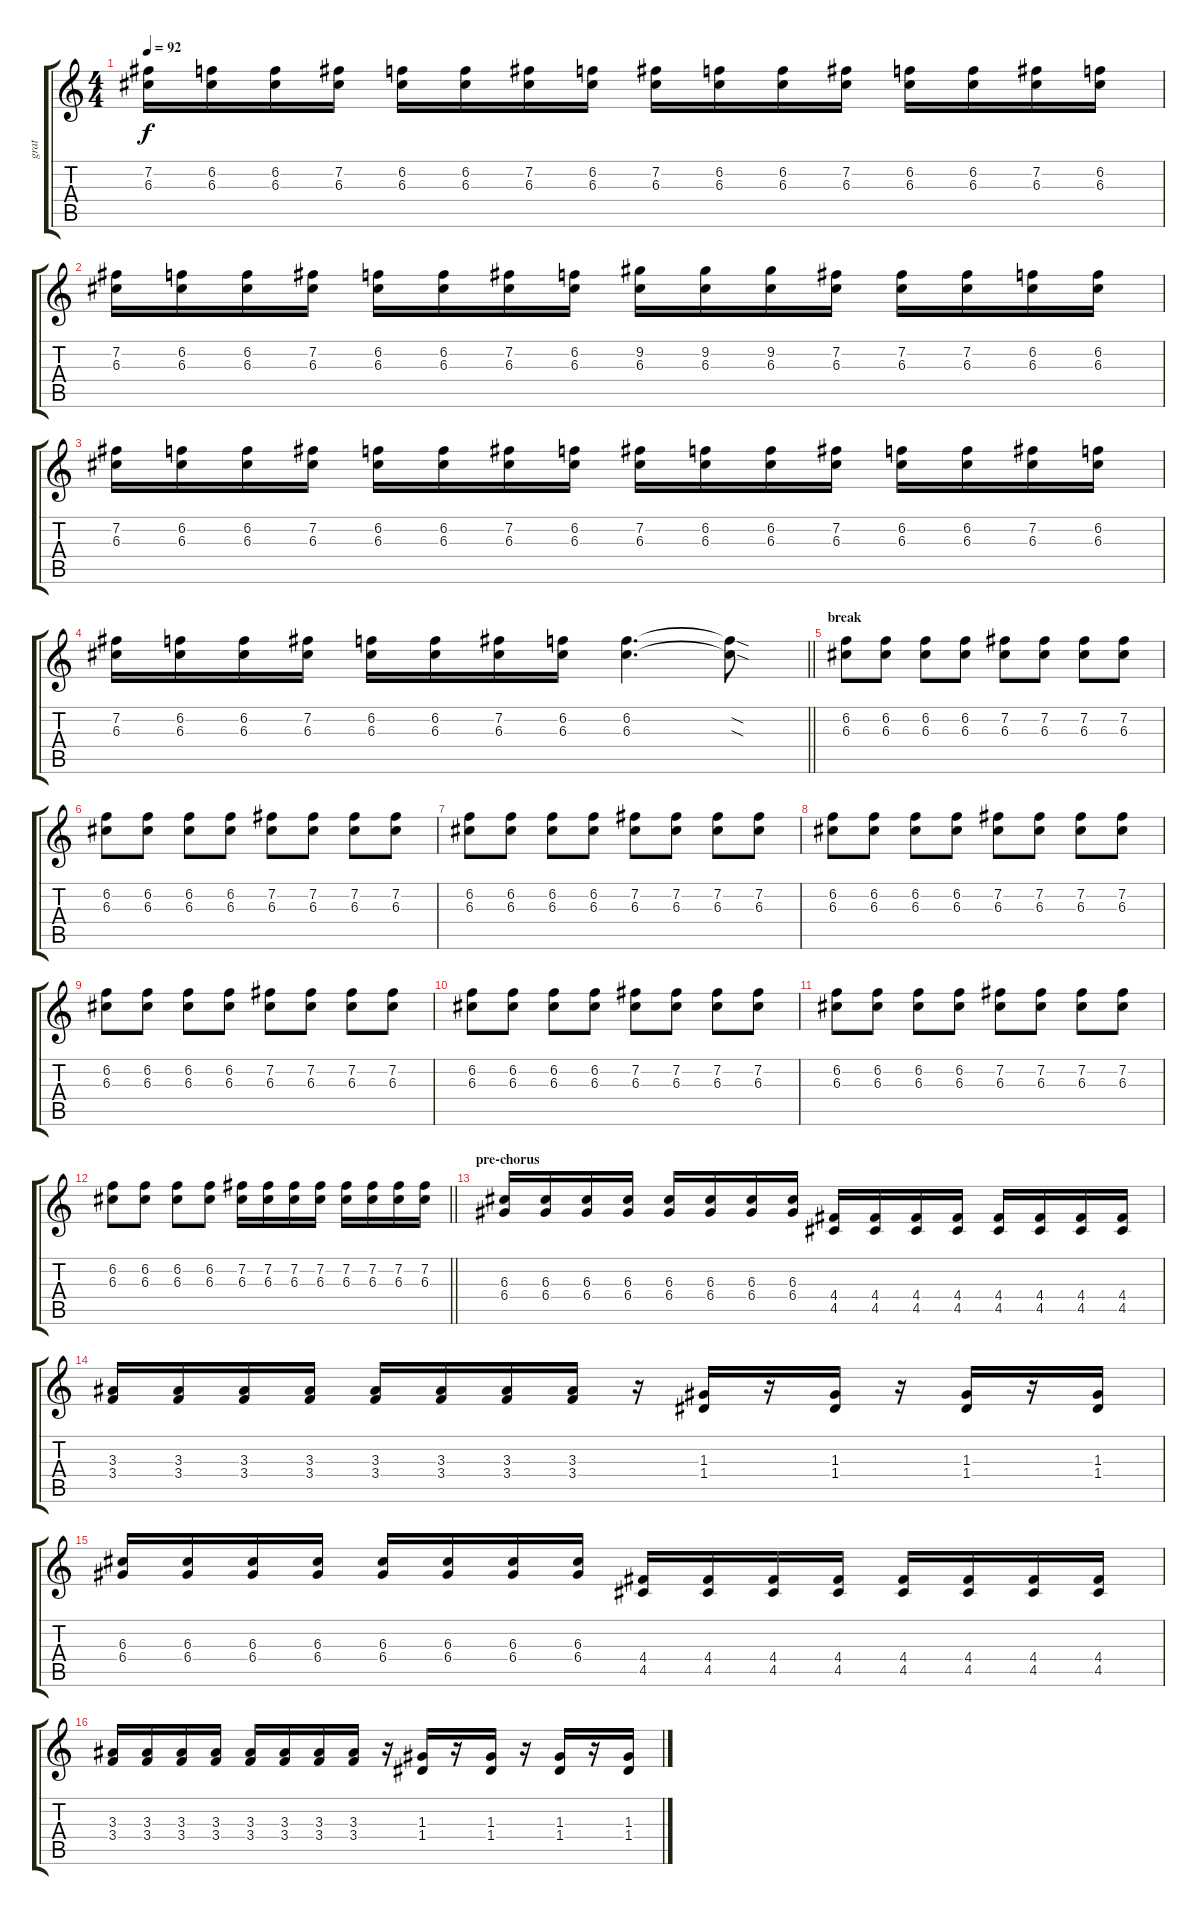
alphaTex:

\track ("grat " "grat ") {instrument distortionguitar}
\staff {score tabs}
\tuning (E4 B3 G3 D3 A2 E2) {hide}
\ts (4 4)
\tempo 92
\clef g2
\ks c
(7.2 6.3).16{dy f} (6.2 6.3).16 (6.2 6.3).16 (7.2 6.3).16 (6.2 6.3).16 (6.2 6.3).16 (7.2 6.3).16 (6.2 6.3).16 (7.2 6.3).16 (6.2 6.3).16 (6.2 6.3).16 (7.2 6.3).16 (6.2 6.3).16 (6.2 6.3).16 (7.2 6.3).16 (6.2 6.3).16 |
(7.2 6.3).16 (6.2 6.3).16 (6.2 6.3).16 (7.2 6.3).16 (6.2 6.3).16 (6.2 6.3).16 (7.2 6.3).16 (6.2 6.3).16 (9.2 6.3).16 (9.2 6.3).16 (9.2 6.3).16 (7.2 6.3).16 (7.2 6.3).16 (7.2 6.3).16 (6.2 6.3).16 (6.2 6.3).16 |
(7.2 6.3).16 (6.2 6.3).16 (6.2 6.3).16 (7.2 6.3).16 (6.2 6.3).16 (6.2 6.3).16 (7.2 6.3).16 (6.2 6.3).16 (7.2 6.3).16 (6.2 6.3).16 (6.2 6.3).16 (7.2 6.3).16 (6.2 6.3).16 (6.2 6.3).16 (7.2 6.3).16 (6.2 6.3).16 |
\barLineRight lightlight
(7.2 6.3).16 (6.2 6.3).16 (6.2 6.3).16 (7.2 6.3).16 (6.2 6.3).16 (6.2 6.3).16 (7.2 6.3).16 (6.2 6.3).16 (6.2 6.3).4{d} (6.2{sod t} 6.3{sod t}).8 |
\section ("" "break")
(6.2 6.3).8{instrument electricguitarclean} (6.2 6.3).8 (6.2 6.3).8 (6.2 6.3).8 (7.2 6.3).8 (7.2 6.3).8 (7.2 6.3).8 (7.2 6.3).8 |
(6.2 6.3).8 (6.2 6.3).8 (6.2 6.3).8 (6.2 6.3).8 (7.2 6.3).8 (7.2 6.3).8 (7.2 6.3).8 (7.2 6.3).8 |
(6.2 6.3).8 (6.2 6.3).8 (6.2 6.3).8 (6.2 6.3).8 (7.2 6.3).8 (7.2 6.3).8 (7.2 6.3).8 (7.2 6.3).8 |
(6.2 6.3).8 (6.2 6.3).8 (6.2 6.3).8 (6.2 6.3).8 (7.2 6.3).8 (7.2 6.3).8 (7.2 6.3).8 (7.2 6.3).8 |
(6.2 6.3).8 (6.2 6.3).8 (6.2 6.3).8 (6.2 6.3).8 (7.2 6.3).8 (7.2 6.3).8 (7.2 6.3).8 (7.2 6.3).8 |
(6.2 6.3).8 (6.2 6.3).8 (6.2 6.3).8 (6.2 6.3).8 (7.2 6.3).8 (7.2 6.3).8 (7.2 6.3).8 (7.2 6.3).8 |
(6.2 6.3).8 (6.2 6.3).8 (6.2 6.3).8 (6.2 6.3).8 (7.2 6.3).8 (7.2 6.3).8 (7.2 6.3).8 (7.2 6.3).8 |
\barLineRight lightlight
(6.2 6.3).8 (6.2 6.3).8 (6.2 6.3).8 (6.2 6.3).8 (7.2 6.3).16 (7.2 6.3).16 (7.2 6.3).16 (7.2 6.3).16{instrument distortionguitar} (7.2 6.3).16 (7.2 6.3).16 (7.2 6.3).16 (7.2 6.3).16 |
\section ("" "pre-chorus")
(6.3 6.4).16 (6.3 6.4).16 (6.3 6.4).16 (6.3 6.4).16 (6.3 6.4).16 (6.3 6.4).16 (6.3 6.4).16 (6.3 6.4).16 (4.4 4.5).16 (4.4 4.5).16 (4.4 4.5).16 (4.4 4.5).16 (4.4 4.5).16 (4.4 4.5).16 (4.4 4.5).16 (4.4 4.5).16 |
(3.3 3.4).16 (3.3 3.4).16 (3.3 3.4).16 (3.3 3.4).16 (3.3 3.4).16 (3.3 3.4).16 (3.3 3.4).16 (3.3 3.4).16 r.16 (1.3 1.4).16 r.16 (1.3 1.4).16 r.16 (1.3 1.4).16 r.16 (1.3 1.4).16 |
(6.3 6.4).16 (6.3 6.4).16 (6.3 6.4).16 (6.3 6.4).16 (6.3 6.4).16 (6.3 6.4).16 (6.3 6.4).16 (6.3 6.4).16 (4.4 4.5).16 (4.4 4.5).16 (4.4 4.5).16 (4.4 4.5).16 (4.4 4.5).16 (4.4 4.5).16 (4.4 4.5).16 (4.4 4.5).16 |
(3.3 3.4).16 (3.3 3.4).16 (3.3 3.4).16 (3.3 3.4).16 (3.3 3.4).16 (3.3 3.4).16 (3.3 3.4).16 (3.3 3.4).16 r.16 (1.3 1.4).16 r.16 (1.3 1.4).16 r.16 (1.3 1.4).16 r.16 (1.3 1.4).16
